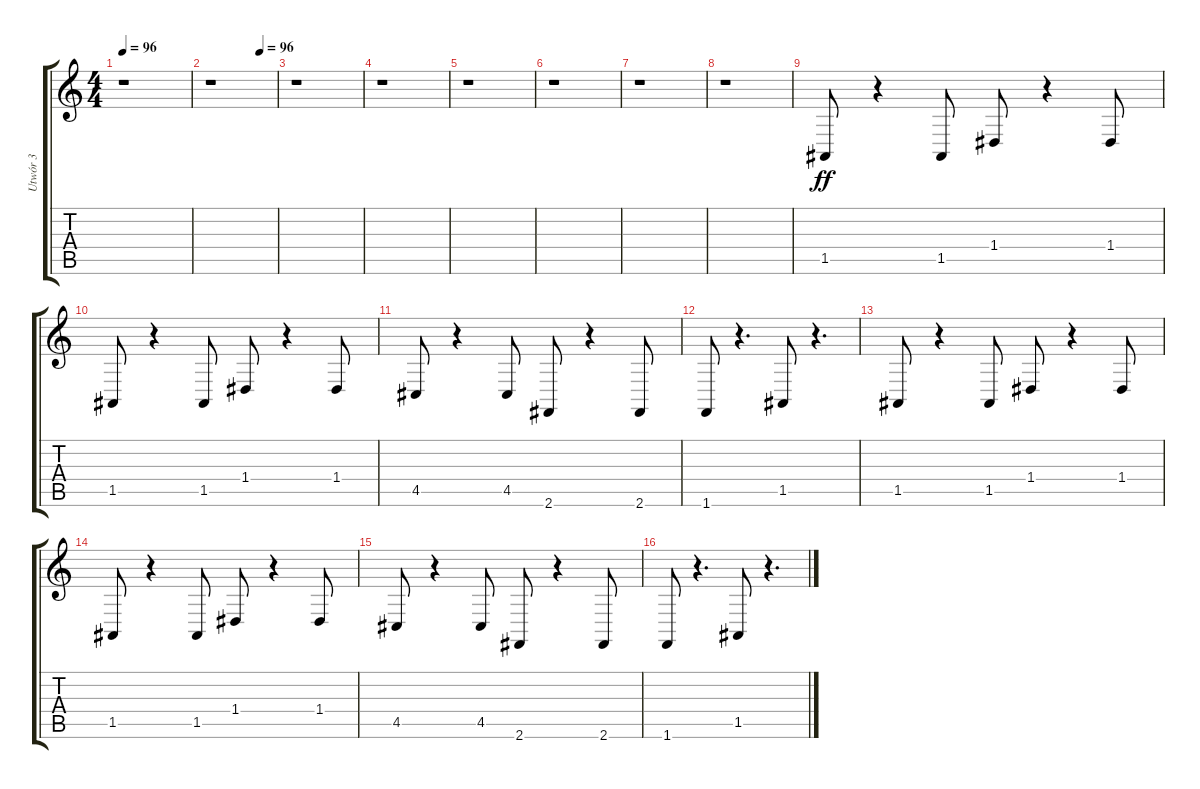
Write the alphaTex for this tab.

\track ("Utwór 3" "Utwór 3") {instrument acousticgrandpiano}
\staff {score tabs}
\tuning (E4 B3 G3 D3 A2 E2) {hide}
\ts (4 4)
\tempo 96
\clef g2
\ks c
r.1{dy ff} |
\tempo (96 0.75)
r.1 |
r.1 |
r.1 |
r.1 |
r.1 |
r.1 |
r.1 |
1.5.8 r.4 1.5.8 1.4.8 r.4 1.4.8 |
1.5.8 r.4 1.5.8 1.4.8 r.4 1.4.8 |
4.5.8 r.4 4.5.8 2.6.8 r.4 2.6.8 |
1.6.8 r.4{d} 1.5.8 r.4{d} |
1.5.8 r.4 1.5.8 1.4.8 r.4 1.4.8 |
1.5.8 r.4 1.5.8 1.4.8 r.4 1.4.8 |
4.5.8 r.4 4.5.8 2.6.8 r.4 2.6.8 |
1.6.8 r.4{d} 1.5.8 r.4{d}
